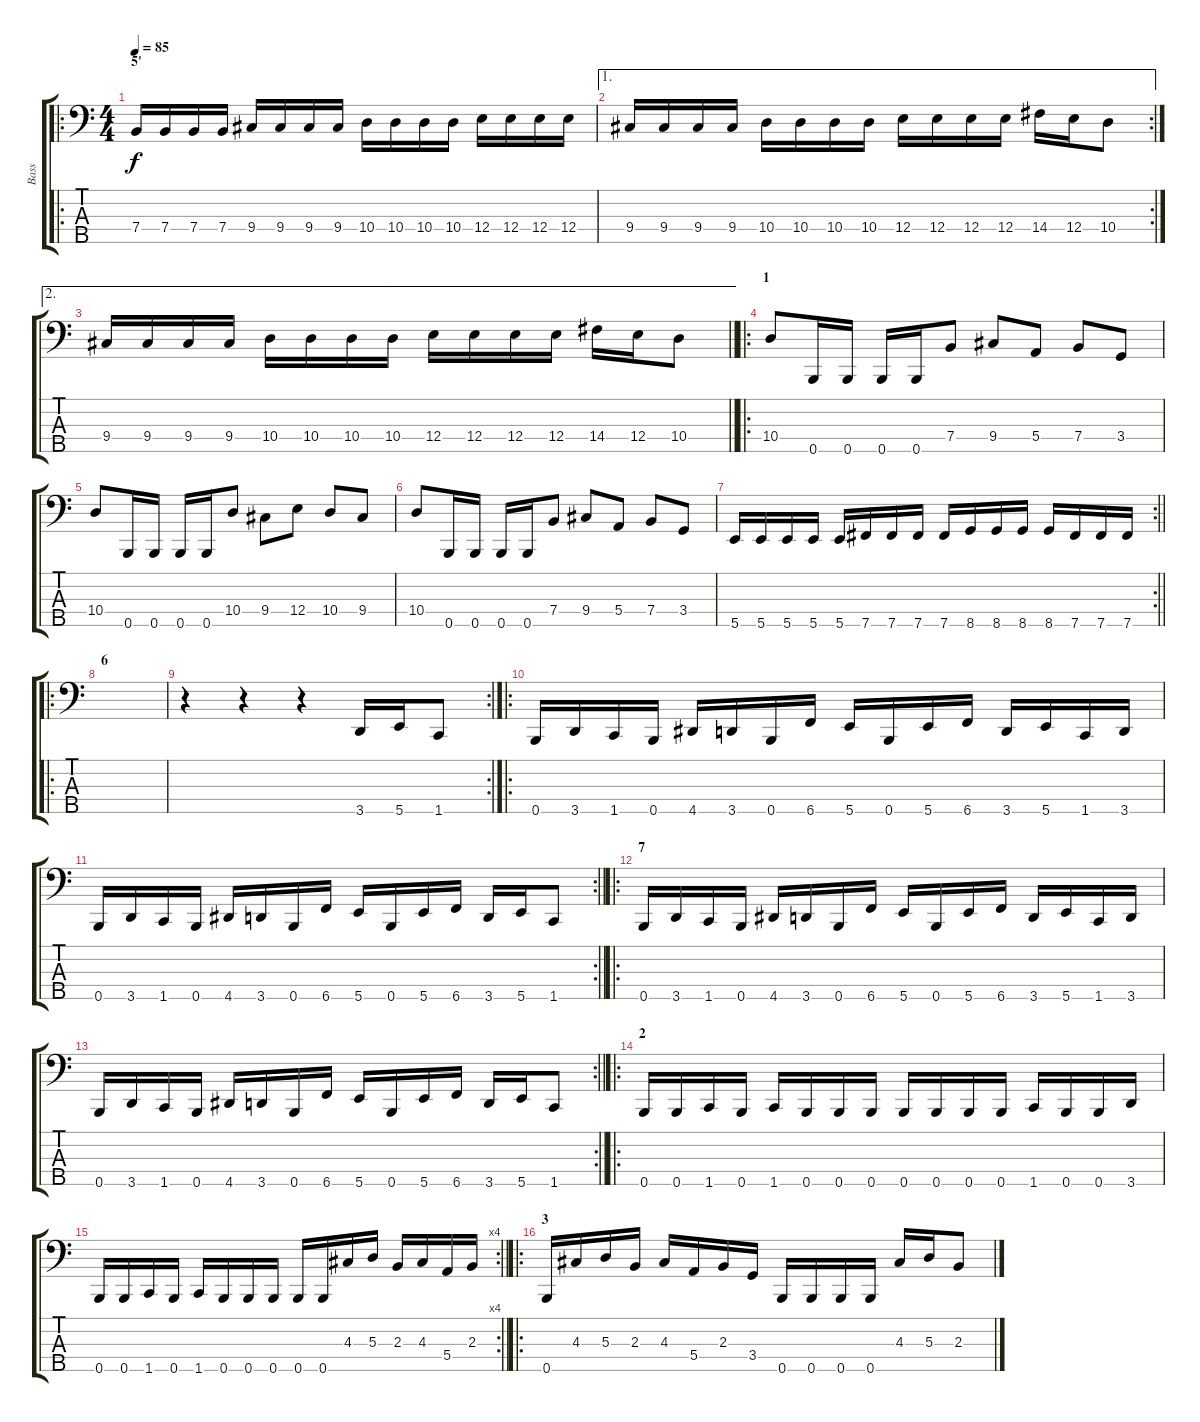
\track ("Bass" "Bass") {instrument electricbassfinger}
\staff {score tabs}
\tuning (G2 D2 A1 E1 B0) {hide}
\ro
\ts (4 4)
\section ("" "5'")
\tempo 85
\clef f4
\ks c
7.4.16{dy f} 7.4.16 7.4.16 7.4.16 9.4.16 9.4.16 9.4.16 9.4.16 10.4.16 10.4.16 10.4.16 10.4.16 12.4.16 12.4.16 12.4.16 12.4.16 |
\ae 1
\rc 2
9.4.16 9.4.16 9.4.16 9.4.16 10.4.16 10.4.16 10.4.16 10.4.16 12.4.16 12.4.16 12.4.16 12.4.16 14.4.16 12.4.16 10.4.8 |
\ae 2
\barLineRight lightlight
9.4.16 9.4.16 9.4.16 9.4.16 10.4.16 10.4.16 10.4.16 10.4.16 12.4.16 12.4.16 12.4.16 12.4.16 14.4.16 12.4.16 10.4.8 |
\ro
\section ("" "1")
10.4.8 0.5.16 0.5.16 0.5.16 0.5.16 7.4.8 9.4.8 5.4.8 7.4.8 3.4.8 |
10.4.8 0.5.16 0.5.16 0.5.16 0.5.16 10.4.8 9.4.8 12.4.8 10.4.8 9.4.8 |
10.4.8 0.5.16 0.5.16 0.5.16 0.5.16 7.4.8 9.4.8 5.4.8 7.4.8 3.4.8 |
\rc 2
\barLineRight lightlight
5.5.16 5.5.16 5.5.16 5.5.16 5.5.16 7.5.16 7.5.16 7.5.16 7.5.16 8.5.16 8.5.16 8.5.16 8.5.16 7.5.16 7.5.16 7.5.16 |
\ro
\section ("" "6")
|
\rc 2
r.4 r.4 r.4 3.5.16 5.5.16 1.5.8 |
\ro
0.5.16 3.5.16 1.5.16 0.5.16 4.5.16 3.5.16 0.5.16 6.5.16 5.5.16 0.5.16 5.5.16 6.5.16 3.5.16 5.5.16 1.5.16 3.5.16 |
\rc 2
\barLineRight lightlight
0.5.16 3.5.16 1.5.16 0.5.16 4.5.16 3.5.16 0.5.16 6.5.16 5.5.16 0.5.16 5.5.16 6.5.16 3.5.16 5.5.16 1.5.8 |
\ro
\section ("" "7")
0.5.16 3.5.16 1.5.16 0.5.16 4.5.16 3.5.16 0.5.16 6.5.16 5.5.16 0.5.16 5.5.16 6.5.16 3.5.16 5.5.16 1.5.16 3.5.16 |
\rc 2
\barLineRight lightlight
0.5.16 3.5.16 1.5.16 0.5.16 4.5.16 3.5.16 0.5.16 6.5.16 5.5.16 0.5.16 5.5.16 6.5.16 3.5.16 5.5.16 1.5.8 |
\ro
\section ("" "2")
0.5.16 0.5.16 1.5.16 0.5.16 1.5.16 0.5.16 0.5.16 0.5.16 0.5.16 0.5.16 0.5.16 0.5.16 1.5.16 0.5.16 0.5.16 3.5.16 |
\rc 4
\barLineRight lightlight
0.5.16 0.5.16 1.5.16 0.5.16 1.5.16 0.5.16 0.5.16 0.5.16 0.5.16 0.5.16 4.3.16 5.3.16 2.3.16 4.3.16 5.4.16 2.3.16 |
\ro
\section ("" "3")
0.5.16 4.3.16 5.3.16 2.3.16 4.3.16 5.4.16 2.3.16 3.4.16 0.5.16 0.5.16 0.5.16 0.5.16 4.3.16 5.3.16 2.3.8
